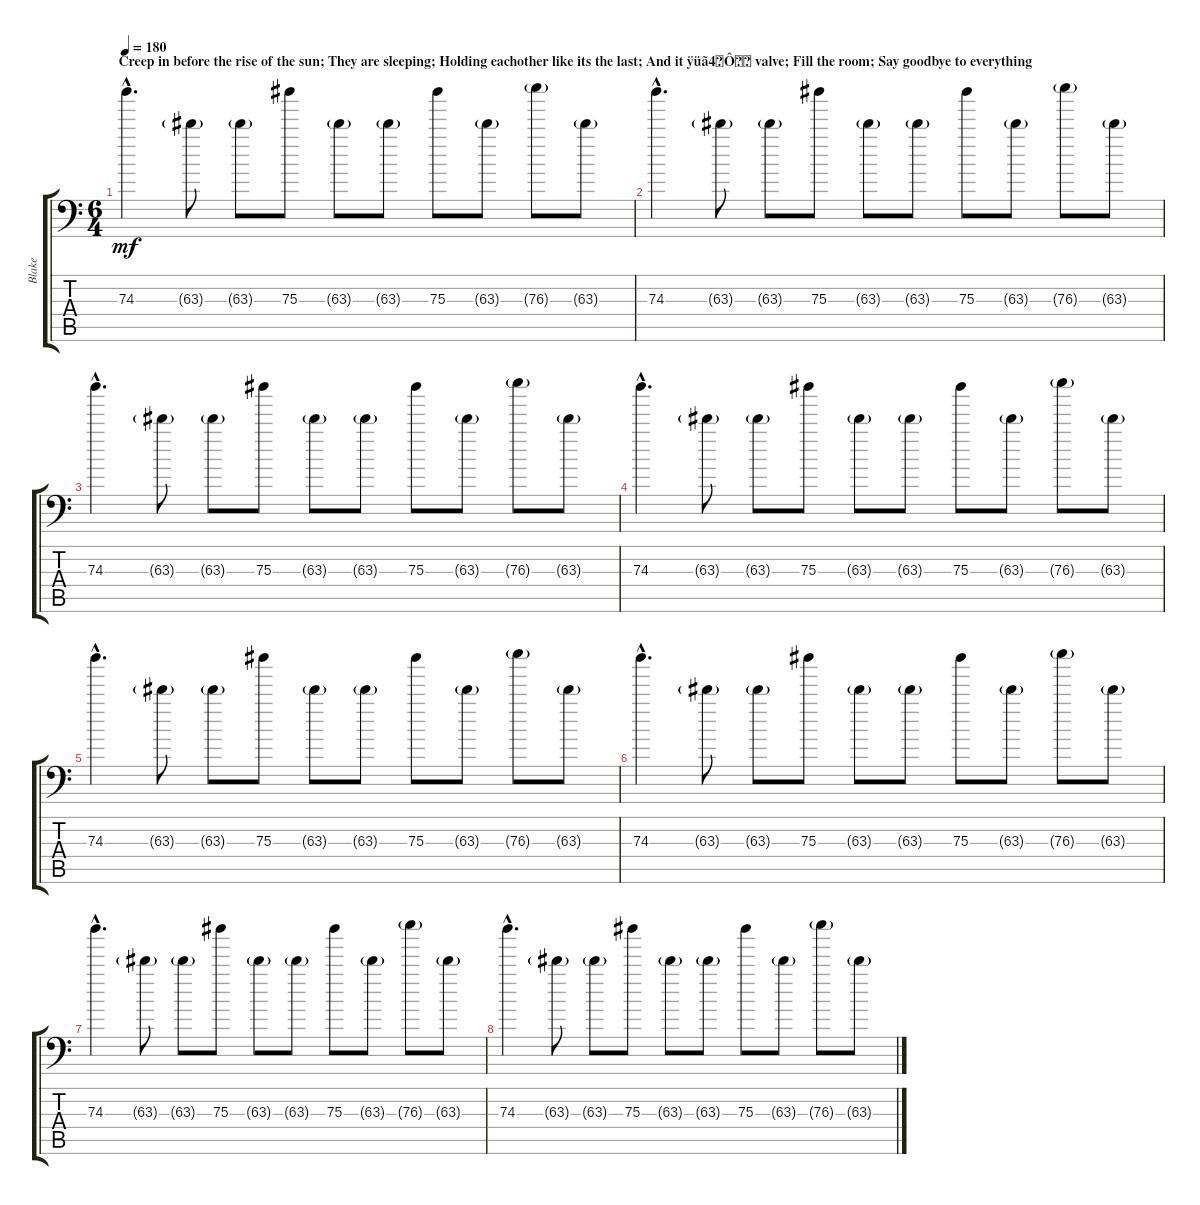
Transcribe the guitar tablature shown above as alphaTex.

\track ("Blake" "Blake") {instrument acousticgrandpiano}
\staff {score tabs}
\tuning (C-1 C-1 C-1 C-1 C-1 C-1) {hide}
\ts (6 4)
\section ("" "Creep in before the rise of the sun; They are sleeping; Holding eachother like its the last; And it ÿ\u0000\u0000\u0000üã4\u000eÔ\u0001\u000f valve; Fill the room; Say goodbye to everything")
\tempo 180
\clef f4
\ks c
74.3{hac}.4{d dy mf} 63.3{g}.8 63.3{g}.8 75.3.8 63.3{g}.8 63.3{g}.8 75.3.8 63.3{g}.8 76.3{g}.8 63.3{g}.8 |
74.3{hac}.4{d} 63.3{g}.8 63.3{g}.8 75.3.8 63.3{g}.8 63.3{g}.8 75.3.8 63.3{g}.8 76.3{g}.8 63.3{g}.8 |
74.3{hac}.4{d} 63.3{g}.8 63.3{g}.8 75.3.8 63.3{g}.8 63.3{g}.8 75.3.8 63.3{g}.8 76.3{g}.8 63.3{g}.8 |
74.3{hac}.4{d} 63.3{g}.8 63.3{g}.8 75.3.8 63.3{g}.8 63.3{g}.8 75.3.8 63.3{g}.8 76.3{g}.8 63.3{g}.8 |
74.3{hac}.4{d} 63.3{g}.8 63.3{g}.8 75.3.8 63.3{g}.8 63.3{g}.8 75.3.8 63.3{g}.8 76.3{g}.8 63.3{g}.8 |
74.3{hac}.4{d} 63.3{g}.8 63.3{g}.8 75.3.8 63.3{g}.8 63.3{g}.8 75.3.8 63.3{g}.8 76.3{g}.8 63.3{g}.8 |
74.3{hac}.4{d} 63.3{g}.8 63.3{g}.8 75.3.8 63.3{g}.8 63.3{g}.8 75.3.8 63.3{g}.8 76.3{g}.8 63.3{g}.8 |
74.3{hac}.4{d} 63.3{g}.8 63.3{g}.8 75.3.8 63.3{g}.8 63.3{g}.8 75.3.8 63.3{g}.8 76.3{g}.8 63.3{g}.8
